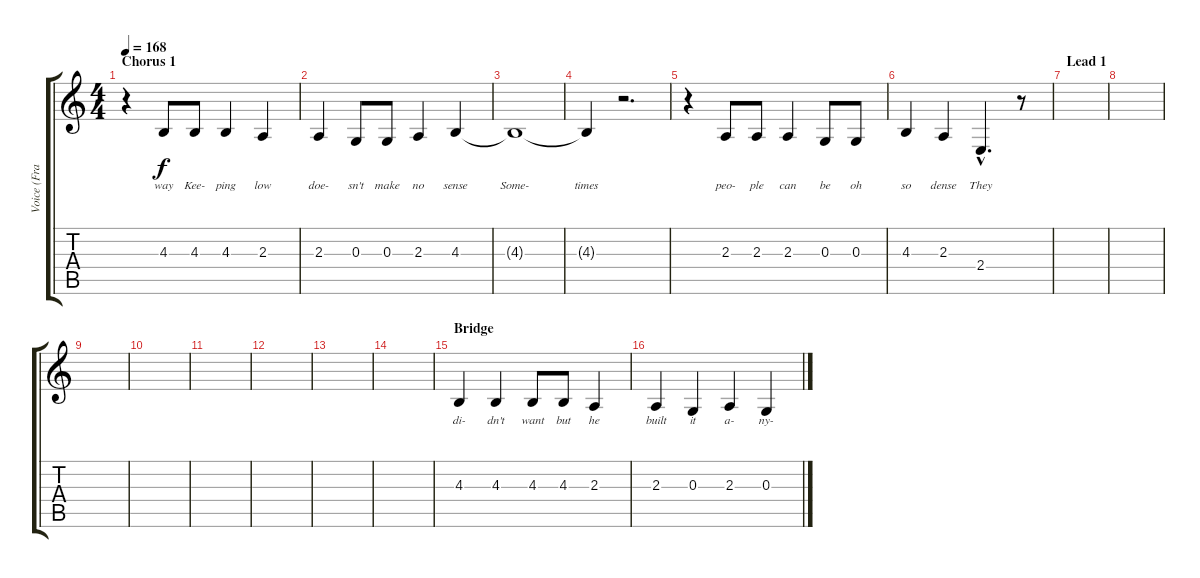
\track ("Voice (Frank Black)" "Voice (Fra") {instrument clarinet}
\staff {score tabs}
\tuning (E4 B3 G3 D3 A2 E2) {hide}
\ts (4 4)
\section ("" "Chorus 1")
\tempo 168
\clef g2
\ks c
r.4{dy f} 4.3.8{lyrics (0 "way") lyrics (1 "") lyrics (2 "") lyrics (3 "") lyrics (4 "")} 4.3.8{lyrics (0 "Kee-") lyrics (1 "") lyrics (2 "") lyrics (3 "") lyrics (4 "")} 4.3.4{lyrics (0 "ping") lyrics (1 "") lyrics (2 "") lyrics (3 "") lyrics (4 "")} 2.3.4{lyrics (0 "low") lyrics (1 "") lyrics (2 "") lyrics (3 "") lyrics (4 "")} |
2.3.4{lyrics (0 "doe-") lyrics (1 "") lyrics (2 "") lyrics (3 "") lyrics (4 "")} 0.3.8{lyrics (0 "sn't") lyrics (1 "") lyrics (2 "") lyrics (3 "") lyrics (4 "")} 0.3.8{lyrics (0 "make") lyrics (1 "") lyrics (2 "") lyrics (3 "") lyrics (4 "")} 2.3.4{lyrics (0 "no") lyrics (1 "") lyrics (2 "") lyrics (3 "") lyrics (4 "")} 4.3.4{lyrics (0 "sense") lyrics (1 "") lyrics (2 "") lyrics (3 "") lyrics (4 "")} |
4.3{t}.1{lyrics (0 "Some-") lyrics (1 "") lyrics (2 "") lyrics (3 "") lyrics (4 "")} |
4.3{t}.4{lyrics (0 "times") lyrics (1 "") lyrics (2 "") lyrics (3 "") lyrics (4 "")} r.2{d} |
r.4 2.3.8{lyrics (0 "peo-") lyrics (1 "") lyrics (2 "") lyrics (3 "") lyrics (4 "")} 2.3.8{lyrics (0 "ple") lyrics (1 "") lyrics (2 "") lyrics (3 "") lyrics (4 "")} 2.3.4{lyrics (0 "can") lyrics (1 "") lyrics (2 "") lyrics (3 "") lyrics (4 "")} 0.3.8{lyrics (0 "be") lyrics (1 "") lyrics (2 "") lyrics (3 "") lyrics (4 "")} 0.3.8{lyrics (0 "oh") lyrics (1 "") lyrics (2 "") lyrics (3 "") lyrics (4 "")} |
4.3.4{lyrics (0 "so") lyrics (1 "") lyrics (2 "") lyrics (3 "") lyrics (4 "")} 2.3.4{lyrics (0 "dense") lyrics (1 "") lyrics (2 "") lyrics (3 "") lyrics (4 "")} 2.4{hac}.4{d lyrics (0 "They") lyrics (1 "") lyrics (2 "") lyrics (3 "") lyrics (4 "")} r.8 |
\section ("" "Lead 1")
|
|
|
|
|
|
|
|
\section ("" "Bridge")
4.3.4{lyrics (0 "di-") lyrics (1 "") lyrics (2 "") lyrics (3 "") lyrics (4 "")} 4.3.4{lyrics (0 "dn't") lyrics (1 "") lyrics (2 "") lyrics (3 "") lyrics (4 "")} 4.3.8{lyrics (0 "want") lyrics (1 "") lyrics (2 "") lyrics (3 "") lyrics (4 "")} 4.3.8{lyrics (0 "but") lyrics (1 "") lyrics (2 "") lyrics (3 "") lyrics (4 "")} 2.3.4{lyrics (0 "he") lyrics (1 "") lyrics (2 "") lyrics (3 "") lyrics (4 "")} |
2.3.4{lyrics (0 "built") lyrics (1 "") lyrics (2 "") lyrics (3 "") lyrics (4 "")} 0.3.4{lyrics (0 "it") lyrics (1 "") lyrics (2 "") lyrics (3 "") lyrics (4 "")} 2.3.4{lyrics (0 "a-") lyrics (1 "") lyrics (2 "") lyrics (3 "") lyrics (4 "")} 0.3.4{lyrics (0 "ny-") lyrics (1 "") lyrics (2 "") lyrics (3 "") lyrics (4 "")}
